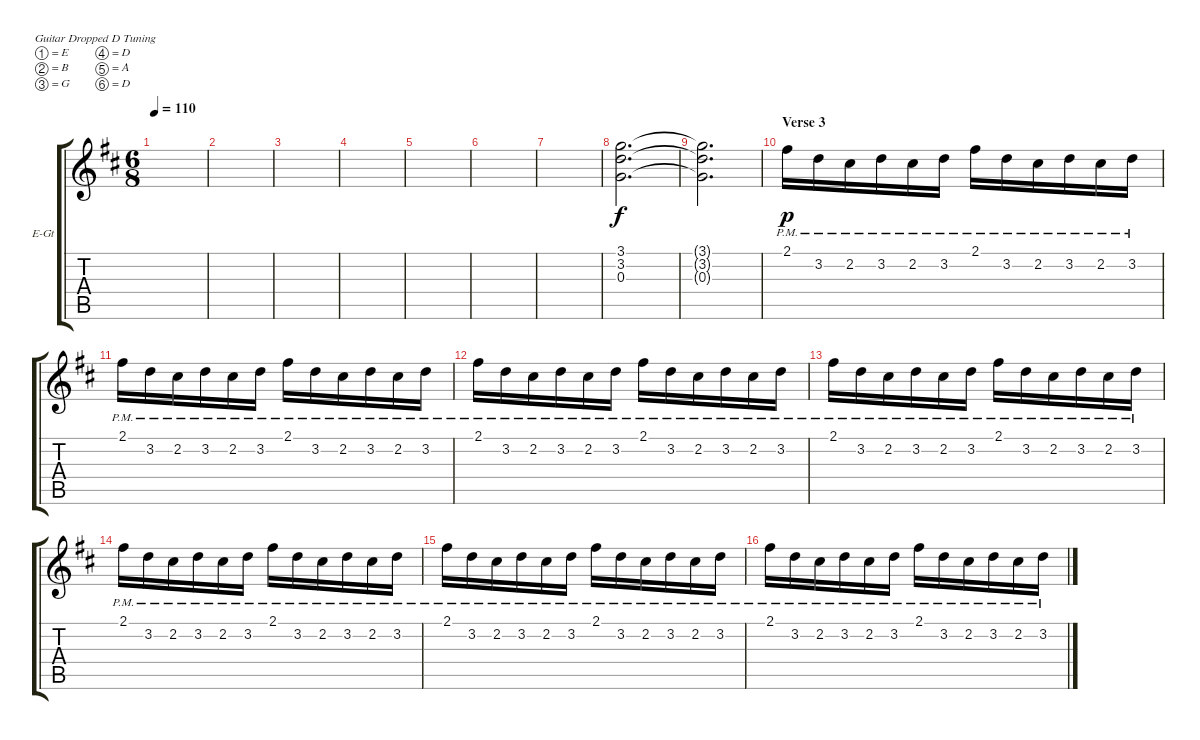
\defaultSystemsLayout 4
\bracketExtendMode groupsimilarinstruments
\firstSystemTrackNameOrientation horizontal
\otherSystemsTrackNameOrientation horizontal
\track ("Electric Guitar" "E-Gt") {instrument overdrivenguitar}
\staff {score tabs}
\tuning (E4 B3 G3 D3 A2 D2)
\ts (6 8)
\tempo 110
\clef g2
\ks d
|
|
|
|
|
|
|
(0.3 3.2 3.1).2{d} |
(0.3{t} 3.2{t} 3.1{t}).2{d} |
\section ("" "Verse 3")
2.1{pm}.16{dy p} 3.2{pm}.16 2.2{pm}.16 3.2{pm}.16 2.2{pm}.16 3.2{pm}.16 2.1{pm}.16 3.2{pm}.16 2.2{pm}.16 3.2{pm}.16 2.2{pm}.16 3.2{pm}.16 |
2.1{pm}.16 3.2{pm}.16 2.2{pm}.16 3.2{pm}.16 2.2{pm}.16 3.2{pm}.16 2.1{pm}.16 3.2{pm}.16 2.2{pm}.16 3.2{pm}.16 2.2{pm}.16 3.2{pm}.16 |
2.1{pm}.16 3.2{pm}.16 2.2{pm}.16 3.2{pm}.16 2.2{pm}.16 3.2{pm}.16 2.1{pm}.16 3.2{pm}.16 2.2{pm}.16 3.2{pm}.16 2.2{pm}.16 3.2{pm}.16 |
2.1{pm}.16 3.2{pm}.16 2.2{pm}.16 3.2{pm}.16 2.2{pm}.16 3.2{pm}.16 2.1{pm}.16 3.2{pm}.16 2.2{pm}.16 3.2{pm}.16 2.2{pm}.16 3.2{pm}.16 |
2.1{pm}.16 3.2{pm}.16 2.2{pm}.16 3.2{pm}.16 2.2{pm}.16 3.2{pm}.16 2.1{pm}.16 3.2{pm}.16 2.2{pm}.16 3.2{pm}.16 2.2{pm}.16 3.2{pm}.16 |
2.1{pm}.16 3.2{pm}.16 2.2{pm}.16 3.2{pm}.16 2.2{pm}.16 3.2{pm}.16 2.1{pm}.16 3.2{pm}.16 2.2{pm}.16 3.2{pm}.16 2.2{pm}.16 3.2{pm}.16 |
2.1{pm}.16 3.2{pm}.16 2.2{pm}.16 3.2{pm}.16 2.2{pm}.16 3.2{pm}.16 2.1{pm}.16 3.2{pm}.16 2.2{pm}.16 3.2{pm}.16 2.2{pm}.16 3.2{pm}.16
